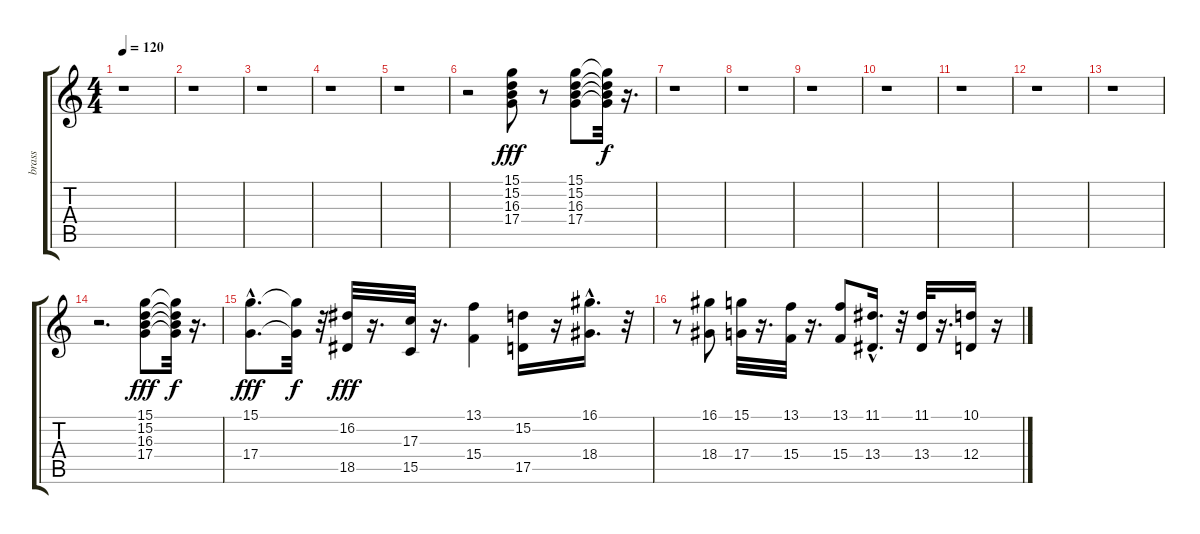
\track ("brass" "brass") {instrument brasssection}
\staff {score tabs}
\tuning (E4 B3 G3 D3 A2 E2) {hide}
\ts (4 4)
\tempo 120
\clef g2
\ks c
r.1{dy f} |
r.1 |
r.1 |
r.1 |
r.1 |
r.2 (15.1 15.2 16.3 17.4).8{dy fff} r.8 (15.1 15.2 16.3 17.4).8 (15.1{t} 15.2{t} 16.3{t} 17.4{t}).32{dy f} r.16{d} |
r.1 |
r.1 |
r.1 |
r.1 |
r.1 |
r.1 |
r.1 |
r.2{d} (15.1 15.2 16.3 17.4).8{dy fff} (15.1{t} 15.2{t} 16.3{t} 17.4{t}).32{dy f} r.16{d} |
(15.1{hac} 17.4{hac}).8{d dy fff} (15.1{t} 17.4{t}).32{dy f} r.32 (16.2 18.5).32{dy fff} r.16{d} (17.3 15.5).32 r.16{d} (13.1 15.4).4 (15.2 17.5).16 r.16 (16.1{hac} 18.4{hac}).16{d} r.32 |
r.8 (16.1 18.4).8 (15.1 17.4).32 r.16{d} (13.1 15.4).32 r.16{d} (13.1 15.4).8 (11.1{hac} 13.4{hac}).16{d} r.32 (11.1 13.4).32 r.16{d} (10.1 12.4).16 r.16
